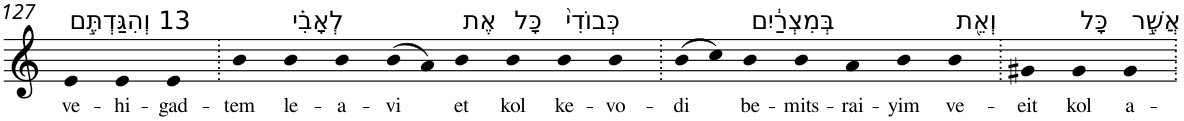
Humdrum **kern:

**kern	**text
*part1	*part1
*staff1	*staff1
*I"Piano	*
*I'Pno	*
!!LO:PB:g=z
*clefG2	*
*k[]	*
=127	=127
!LO:TX:a:t=13 וְהִגַּדְתֶּ֣ם	!
!	!LO:LY:b
4e	ve-
!	!LO:LY:b
4e	-hi-
!	!LO:LY:b
4e	-gad-
=128.	=128.
!	!LO:LY:b
4b	-tem
!LO:TX:a:t=לְאָבִ֗י	!
!	!LO:LY:b
4b	le-
!	!LO:LY:b
4b	-a-
!	!LO:LY:b
(>8b	-vi
8a)	.
!LO:TX:a:t=אֶת	!
!	!LO:LY:b
4b	et
!LO:TX:a:t=כָּל	!
!	!LO:LY:b
4b	kol
!LO:TX:a:t=כְּבוֹדִי֙	!
!	!LO:LY:b
4b	ke-
!	!LO:LY:b
4b	-vo-
=129.	=129.
!	!LO:LY:b
(>8b	-di
8cc)	.
!LO:TX:a:t=בְּמִצְרַ֔יִם	!
!	!LO:LY:b
4b	be-
!	!LO:LY:b
4b	-mits-
!	!LO:LY:b
4a	-rai-
!	!LO:LY:b
4b	-yim
!LO:TX:a:t=וְאֵ֖ת	!
!	!LO:LY:b
4b	ve-
=130.	=130.
!	!LO:LY:b
4g#X	-eit
!LO:TX:a:t=כָּל	!
!	!LO:LY:b
4g#	kol
!LO:TX:a:t=אֲשֶׁ֣ר	!
!	!LO:LY:b
4g#	a-
=.	=.
*-	*-
